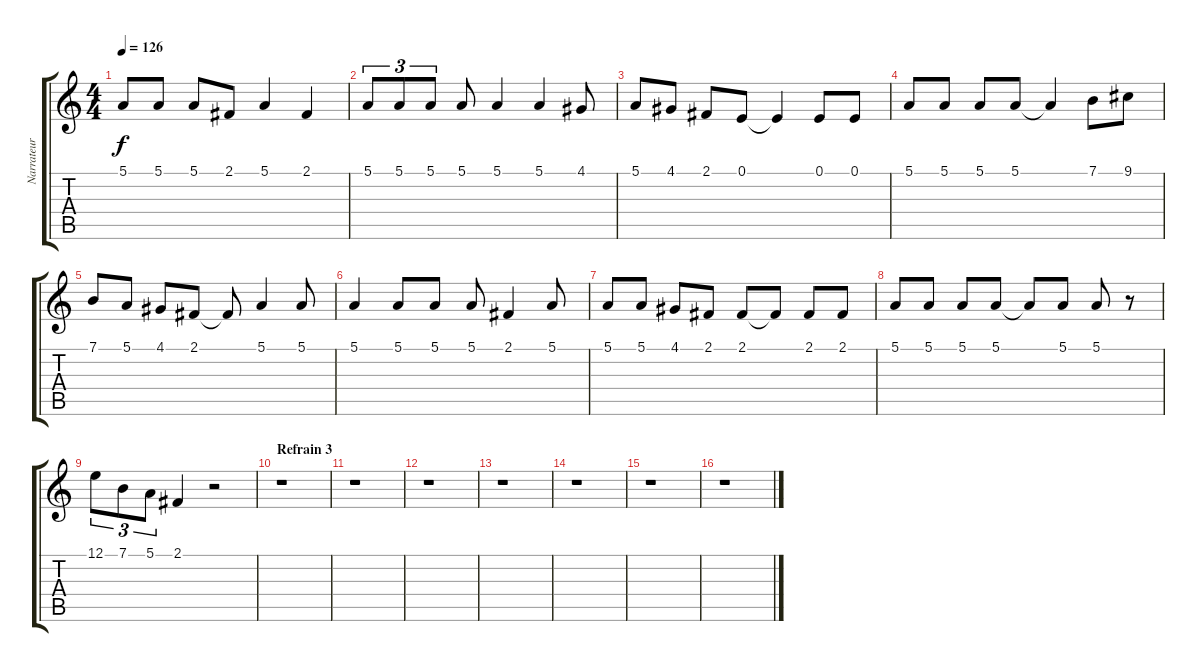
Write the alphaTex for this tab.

\track ("Narrateur" "Narrateur") {instrument voiceoohs}
\staff {score tabs}
\tuning (E4 B3 G3 D3 A2 E2) {hide}
\ts (4 4)
\tempo 126
\clef g2
\ks c
5.1.8{dy f} 5.1.8 5.1.8 2.1.8 5.1.4 2.1.4 |
5.1.8{tu (3 2)} 5.1.8{tu (3 2)} 5.1.8{tu (3 2)} 5.1.8 5.1.4 5.1.4 4.1.8 |
5.1.8 4.1.8 2.1.8 0.1.8 0.1{t}.4 0.1.8 0.1.8 |
5.1.8 5.1.8 5.1.8 5.1.8 5.1{t}.4 7.1.8 9.1.8 |
7.1.8 5.1.8 4.1.8 2.1.8 2.1{t}.8 5.1.4 5.1.8 |
5.1.4 5.1.8 5.1.8 5.1.8 2.1.4 5.1.8 |
5.1.8 5.1.8 4.1.8 2.1.8 2.1.8 2.1{t}.8 2.1.8 2.1.8 |
5.1.8 5.1.8 5.1.8 5.1.8 5.1{t}.8 5.1.8 5.1.8 r.8 |
12.1.8{tu (3 2)} 7.1.8{tu (3 2)} 5.1.8{tu (3 2)} 2.1.4 r.2 |
\section ("" "Refrain 3")
r.1 |
r.1 |
r.1 |
r.1 |
r.1 |
r.1 |
r.1
